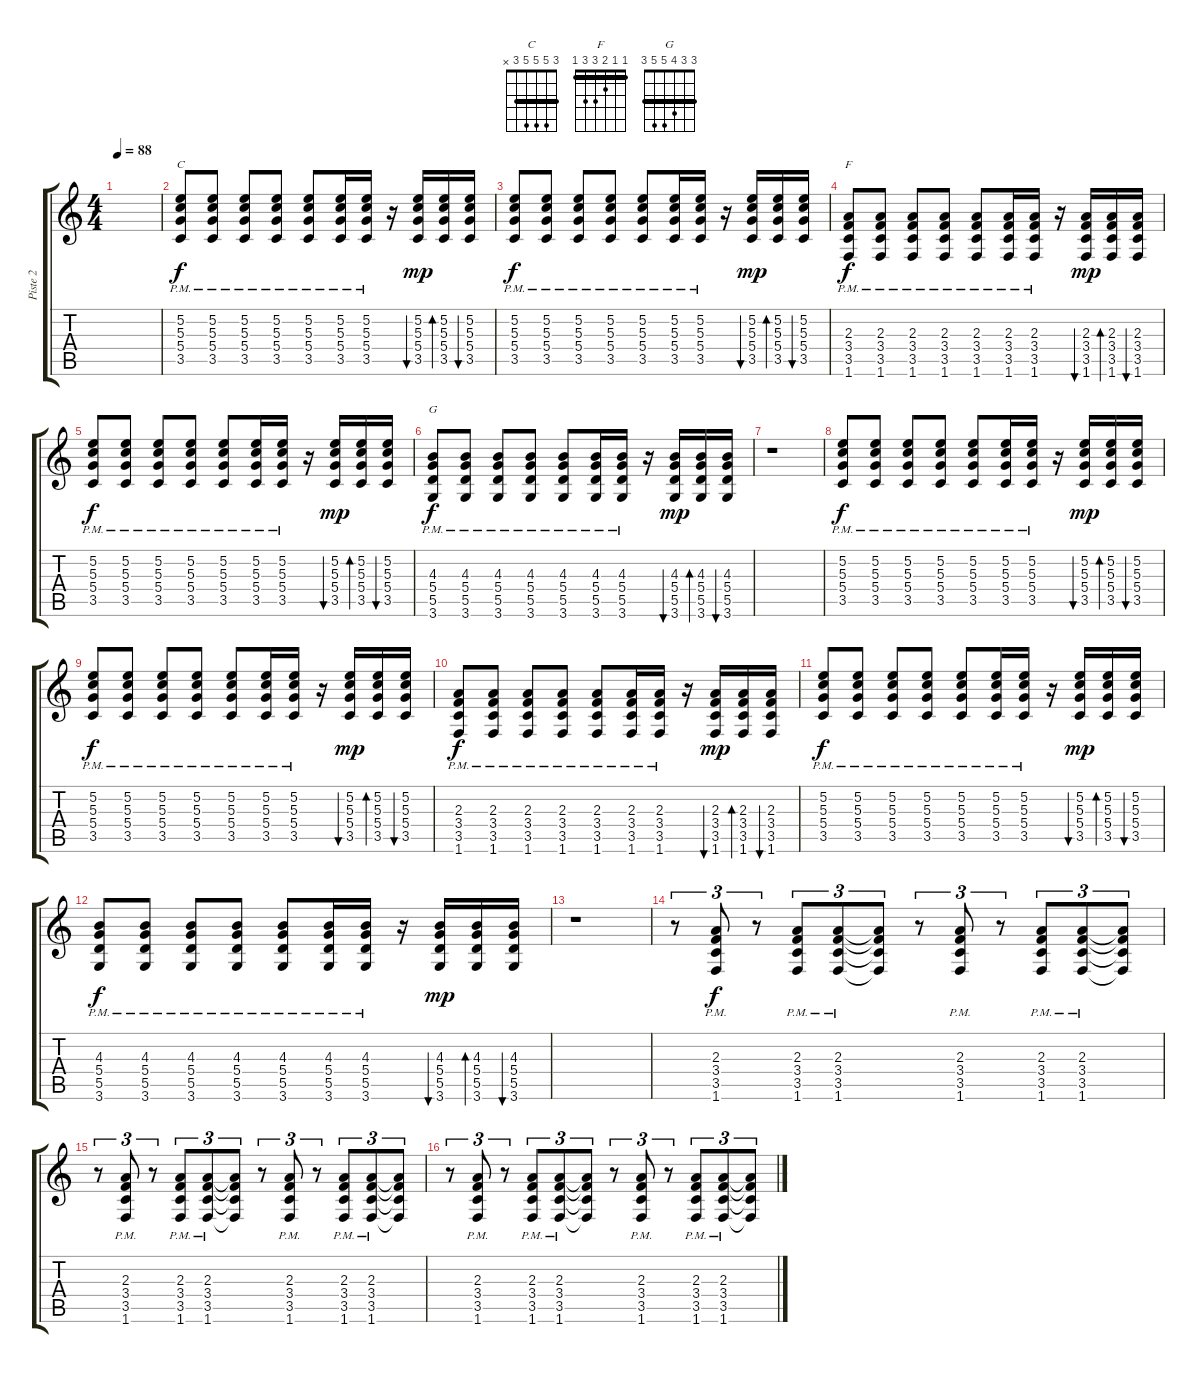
\track ("Piste 2" "Piste 2") {instrument electricguitarjazz}
\staff {score tabs}
\tuning (E4 B3 G3 D3 A2 E2) {hide}
\chord ("C" 3 5 5 5 3 x) {barre 3}
\chord ("F" 1 1 2 3 3 1) {barre 1}
\chord ("G" 3 3 4 5 5 3) {barre 3}
\ts (4 4)
\tempo 88
\clef g2
\ks c
|
(5.2{pm} 5.3{pm} 5.4{pm} 3.5{pm}).8{ch "C"} (5.2{pm} 5.3{pm} 5.4{pm} 3.5{pm}).8 (5.2{pm} 5.3{pm} 5.4{pm} 3.5{pm}).8 (5.2{pm} 5.3{pm} 5.4{pm} 3.5{pm}).8 (5.2{pm} 5.3{pm} 5.4{pm} 3.5{pm}).8 (5.2{pm} 5.3{pm} 5.4{pm} 3.5{pm}).16 (5.2{pm} 5.3{pm} 5.4{pm} 3.5{pm}).16 r.16 (5.2 5.3 5.4 3.5).16{bu 60 dy mp} (5.2 5.3 5.4 3.5).16{bd 60} (5.2 5.3 5.4 3.5).16{bu 60} |
(5.2{pm} 5.3{pm} 5.4{pm} 3.5{pm}).8{dy f} (5.2{pm} 5.3{pm} 5.4{pm} 3.5{pm}).8 (5.2{pm} 5.3{pm} 5.4{pm} 3.5{pm}).8 (5.2{pm} 5.3{pm} 5.4{pm} 3.5{pm}).8 (5.2{pm} 5.3{pm} 5.4{pm} 3.5{pm}).8 (5.2{pm} 5.3{pm} 5.4{pm} 3.5{pm}).16 (5.2{pm} 5.3{pm} 5.4{pm} 3.5{pm}).16 r.16 (5.2 5.3 5.4 3.5).16{bu 60 dy mp} (5.2 5.3 5.4 3.5).16{bd 60} (5.2 5.3 5.4 3.5).16{bu 60} |
(2.3{pm} 3.4{pm} 3.5{pm} 1.6{pm}).8{ch "F" dy f} (2.3{pm} 3.4{pm} 3.5{pm} 1.6{pm}).8 (2.3{pm} 3.4{pm} 3.5{pm} 1.6{pm}).8 (2.3{pm} 3.4{pm} 3.5{pm} 1.6{pm}).8 (2.3{pm} 3.4{pm} 3.5{pm} 1.6{pm}).8 (2.3{pm} 3.4{pm} 3.5{pm} 1.6{pm}).16 (2.3{pm} 3.4{pm} 3.5{pm} 1.6).16 r.16 (2.3 3.4 3.5 1.6).16{bu 60 dy mp} (2.3 3.4 3.5 1.6).16{bd 60} (2.3 3.4 3.5 1.6).16{bu 60} |
(5.2{pm} 5.3{pm} 5.4{pm} 3.5{pm}).8{dy f} (5.2{pm} 5.3{pm} 5.4{pm} 3.5{pm}).8 (5.2{pm} 5.3{pm} 5.4{pm} 3.5{pm}).8 (5.2{pm} 5.3{pm} 5.4{pm} 3.5{pm}).8 (5.2{pm} 5.3{pm} 5.4{pm} 3.5{pm}).8 (5.2{pm} 5.3{pm} 5.4{pm} 3.5{pm}).16 (5.2{pm} 5.3{pm} 5.4{pm} 3.5{pm}).16 r.16 (5.2 5.3 5.4 3.5).16{bu 60 dy mp} (5.2 5.3 5.4 3.5).16{bd 60} (5.2 5.3 5.4 3.5).16{bu 60} |
(4.3{pm} 5.4{pm} 5.5{pm} 3.6{pm}).8{ch "G" dy f} (4.3{pm} 5.4{pm} 5.5{pm} 3.6{pm}).8 (4.3{pm} 5.4{pm} 5.5{pm} 3.6{pm}).8 (4.3{pm} 5.4{pm} 5.5{pm} 3.6{pm}).8 (4.3{pm} 5.4{pm} 5.5{pm} 3.6{pm}).8 (4.3{pm} 5.4{pm} 5.5{pm} 3.6{pm}).16 (4.3{pm} 5.4{pm} 5.5{pm} 3.6).16 r.16 (4.3 5.4 5.5 3.6).16{bu 60 dy mp} (4.3 5.4 5.5 3.6).16{bd 60} (4.3 5.4 5.5 3.6).16{bu 60} |
r.1 |
(5.2{pm} 5.3{pm} 5.4{pm} 3.5{pm}).8{dy f} (5.2{pm} 5.3{pm} 5.4{pm} 3.5{pm}).8 (5.2{pm} 5.3{pm} 5.4{pm} 3.5{pm}).8 (5.2{pm} 5.3{pm} 5.4{pm} 3.5{pm}).8 (5.2{pm} 5.3{pm} 5.4{pm} 3.5{pm}).8 (5.2{pm} 5.3{pm} 5.4{pm} 3.5{pm}).16 (5.2{pm} 5.3{pm} 5.4{pm} 3.5{pm}).16 r.16 (5.2 5.3 5.4 3.5).16{bu 60 dy mp} (5.2 5.3 5.4 3.5).16{bd 60} (5.2 5.3 5.4 3.5).16{bu 60} |
(5.2{pm} 5.3{pm} 5.4{pm} 3.5{pm}).8{dy f} (5.2{pm} 5.3{pm} 5.4{pm} 3.5{pm}).8 (5.2{pm} 5.3{pm} 5.4{pm} 3.5{pm}).8 (5.2{pm} 5.3{pm} 5.4{pm} 3.5{pm}).8 (5.2{pm} 5.3{pm} 5.4{pm} 3.5{pm}).8 (5.2{pm} 5.3{pm} 5.4{pm} 3.5{pm}).16 (5.2{pm} 5.3{pm} 5.4{pm} 3.5{pm}).16 r.16 (5.2 5.3 5.4 3.5).16{bu 60 dy mp} (5.2 5.3 5.4 3.5).16{bd 60} (5.2 5.3 5.4 3.5).16{bu 60} |
(2.3{pm} 3.4{pm} 3.5{pm} 1.6{pm}).8{dy f} (2.3{pm} 3.4{pm} 3.5{pm} 1.6{pm}).8 (2.3{pm} 3.4{pm} 3.5{pm} 1.6{pm}).8 (2.3{pm} 3.4{pm} 3.5{pm} 1.6{pm}).8 (2.3{pm} 3.4{pm} 3.5{pm} 1.6{pm}).8 (2.3{pm} 3.4{pm} 3.5{pm} 1.6{pm}).16 (2.3{pm} 3.4{pm} 3.5{pm} 1.6).16 r.16 (2.3 3.4 3.5 1.6).16{bu 60 dy mp} (2.3 3.4 3.5 1.6).16{bd 60} (2.3 3.4 3.5 1.6).16{bu 60} |
(5.2{pm} 5.3{pm} 5.4{pm} 3.5{pm}).8{dy f} (5.2{pm} 5.3{pm} 5.4{pm} 3.5{pm}).8 (5.2{pm} 5.3{pm} 5.4{pm} 3.5{pm}).8 (5.2{pm} 5.3{pm} 5.4{pm} 3.5{pm}).8 (5.2{pm} 5.3{pm} 5.4{pm} 3.5{pm}).8 (5.2{pm} 5.3{pm} 5.4{pm} 3.5{pm}).16 (5.2{pm} 5.3{pm} 5.4{pm} 3.5{pm}).16 r.16 (5.2 5.3 5.4 3.5).16{bu 60 dy mp} (5.2 5.3 5.4 3.5).16{bd 60} (5.2 5.3 5.4 3.5).16{bu 60} |
(4.3{pm} 5.4{pm} 5.5{pm} 3.6{pm}).8{dy f} (4.3{pm} 5.4{pm} 5.5{pm} 3.6{pm}).8 (4.3{pm} 5.4{pm} 5.5{pm} 3.6{pm}).8 (4.3{pm} 5.4{pm} 5.5{pm} 3.6{pm}).8 (4.3{pm} 5.4{pm} 5.5{pm} 3.6{pm}).8 (4.3{pm} 5.4{pm} 5.5{pm} 3.6{pm}).16 (4.3{pm} 5.4{pm} 5.5{pm} 3.6).16 r.16 (4.3 5.4 5.5 3.6).16{bu 60 dy mp} (4.3 5.4 5.5 3.6).16{bd 60} (4.3 5.4 5.5 3.6).16{bu 60} |
r.1 |
r.8{tu (3 2)} (2.3{pm} 3.4{pm} 3.5{pm} 1.6{pm}).8{tu (3 2) dy f} r.8{tu (3 2)} (2.3{pm} 3.4{pm} 3.5{pm} 1.6{pm}).8{tu (3 2)} (2.3{pm} 3.4{pm} 3.5{pm} 1.6{pm}).8{tu (3 2)} (2.3{t} 3.4{t} 3.5{t} 1.6{t}).8{tu (3 2)} r.8{tu (3 2)} (2.3{pm} 3.4{pm} 3.5{pm} 1.6{pm}).8{tu (3 2)} r.8{tu (3 2)} (2.3{pm} 3.4{pm} 3.5{pm} 1.6{pm}).8{tu (3 2)} (2.3{pm} 3.4{pm} 3.5{pm} 1.6{pm}).8{tu (3 2)} (2.3{t} 3.4{t} 3.5{t} 1.6{t}).8{tu (3 2)} |
r.8{tu (3 2)} (2.3{pm} 3.4{pm} 3.5{pm} 1.6{pm}).8{tu (3 2)} r.8{tu (3 2)} (2.3{pm} 3.4{pm} 3.5{pm} 1.6{pm}).8{tu (3 2)} (2.3{pm} 3.4{pm} 3.5{pm} 1.6{pm}).8{tu (3 2)} (2.3{t} 3.4{t} 3.5{t} 1.6{t}).8{tu (3 2)} r.8{tu (3 2)} (2.3{pm} 3.4{pm} 3.5{pm} 1.6{pm}).8{tu (3 2)} r.8{tu (3 2)} (2.3{pm} 3.4{pm} 3.5{pm} 1.6{pm}).8{tu (3 2)} (2.3{pm} 3.4{pm} 3.5{pm} 1.6{pm}).8{tu (3 2)} (2.3{t} 3.4{t} 3.5{t} 1.6{t}).8{tu (3 2)} |
r.8{tu (3 2)} (2.3{pm} 3.4{pm} 3.5{pm} 1.6{pm}).8{tu (3 2)} r.8{tu (3 2)} (2.3{pm} 3.4{pm} 3.5{pm} 1.6{pm}).8{tu (3 2)} (2.3{pm} 3.4{pm} 3.5{pm} 1.6{pm}).8{tu (3 2)} (2.3{t} 3.4{t} 3.5{t} 1.6{t}).8{tu (3 2)} r.8{tu (3 2)} (2.3{pm} 3.4{pm} 3.5{pm} 1.6{pm}).8{tu (3 2)} r.8{tu (3 2)} (2.3{pm} 3.4{pm} 3.5{pm} 1.6{pm}).8{tu (3 2)} (2.3{pm} 3.4{pm} 3.5{pm} 1.6{pm}).8{tu (3 2)} (2.3{t} 3.4{t} 3.5{t} 1.6{t}).8{tu (3 2)}
